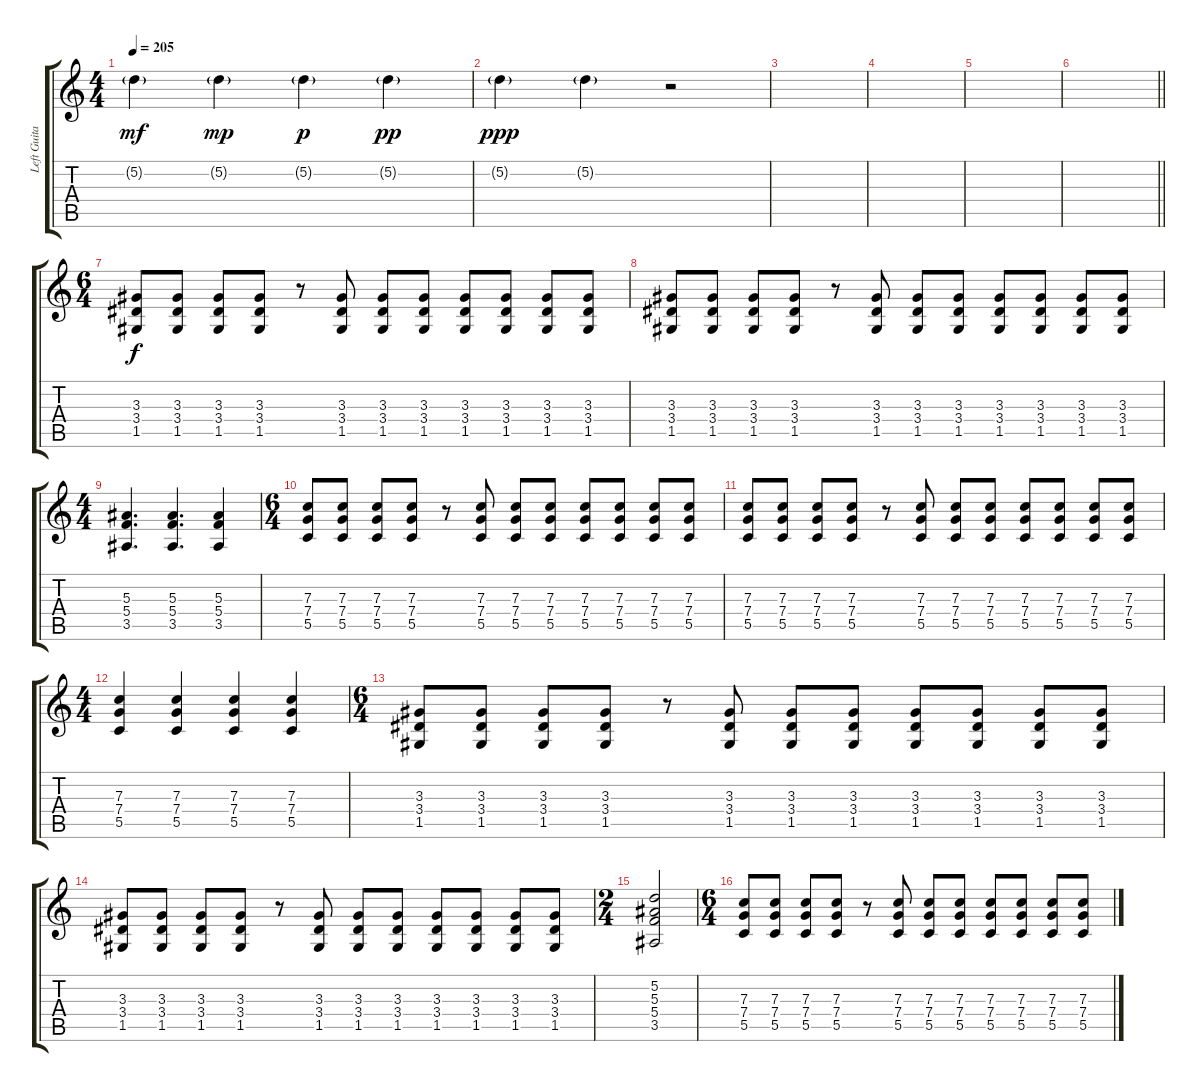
\track ("Left Guitar" "Left Guita") {instrument distortionguitar}
\staff {score tabs}
\tuning (D4 A3 F3 C3 G2 C2) {hide}
\ts (4 4)
\tempo 205
\clef g2
\ks c
5.2{g}.4{dy mf} 5.2{g}.4{dy mp} 5.2{g}.4{dy p} 5.2{g}.4{dy pp} |
5.2{g}.4{dy ppp} 5.2{g}.4 r.2 |
|
|
|
\barLineRight lightlight
|
\ts (6 4)
(3.3 3.4 1.5).8{dy f volume 14 balance 11 instrument distortionguitar} (3.3 3.4 1.5).8 (3.3 3.4 1.5).8 (3.3 3.4 1.5).8 r.8 (3.3 3.4 1.5).8 (3.3 3.4 1.5).8 (3.3 3.4 1.5).8 (3.3 3.4 1.5).8 (3.3 3.4 1.5).8 (3.3 3.4 1.5).8 (3.3 3.4 1.5).8 |
(3.3 3.4 1.5).8 (3.3 3.4 1.5).8 (3.3 3.4 1.5).8 (3.3 3.4 1.5).8 r.8 (3.3 3.4 1.5).8 (3.3 3.4 1.5).8 (3.3 3.4 1.5).8 (3.3 3.4 1.5).8 (3.3 3.4 1.5).8 (3.3 3.4 1.5).8 (3.3 3.4 1.5).8 |
\ts (4 4)
(5.3 5.4 3.5).4{d} (5.3 5.4 3.5).4{d} (5.3 5.4 3.5).4 |
\ts (6 4)
(7.3 7.4 5.5).8 (7.3 7.4 5.5).8 (7.3 7.4 5.5).8 (7.3 7.4 5.5).8 r.8 (7.3 7.4 5.5).8 (7.3 7.4 5.5).8 (7.3 7.4 5.5).8 (7.3 7.4 5.5).8 (7.3 7.4 5.5).8 (7.3 7.4 5.5).8 (7.3 7.4 5.5).8 |
(7.3 7.4 5.5).8 (7.3 7.4 5.5).8 (7.3 7.4 5.5).8 (7.3 7.4 5.5).8 r.8 (7.3 7.4 5.5).8 (7.3 7.4 5.5).8 (7.3 7.4 5.5).8 (7.3 7.4 5.5).8 (7.3 7.4 5.5).8 (7.3 7.4 5.5).8 (7.3 7.4 5.5).8 |
\ts (4 4)
(7.3 7.4 5.5).4 (7.3 7.4 5.5).4 (7.3 7.4 5.5).4 (7.3 7.4 5.5).4 |
\ts (6 4)
(3.3 3.4 1.5).8 (3.3 3.4 1.5).8 (3.3 3.4 1.5).8 (3.3 3.4 1.5).8 r.8 (3.3 3.4 1.5).8 (3.3 3.4 1.5).8 (3.3 3.4 1.5).8 (3.3 3.4 1.5).8 (3.3 3.4 1.5).8 (3.3 3.4 1.5).8 (3.3 3.4 1.5).8 |
(3.3 3.4 1.5).8 (3.3 3.4 1.5).8 (3.3 3.4 1.5).8 (3.3 3.4 1.5).8 r.8 (3.3 3.4 1.5).8 (3.3 3.4 1.5).8 (3.3 3.4 1.5).8 (3.3 3.4 1.5).8 (3.3 3.4 1.5).8 (3.3 3.4 1.5).8 (3.3 3.4 1.5).8 |
\ts (2 4)
(5.2 5.3 5.4 3.5).2 |
\ts (6 4)
(7.3 7.4 5.5).8 (7.3 7.4 5.5).8 (7.3 7.4 5.5).8 (7.3 7.4 5.5).8 r.8 (7.3 7.4 5.5).8 (7.3 7.4 5.5).8 (7.3 7.4 5.5).8 (7.3 7.4 5.5).8 (7.3 7.4 5.5).8 (7.3 7.4 5.5).8 (7.3 7.4 5.5).8
